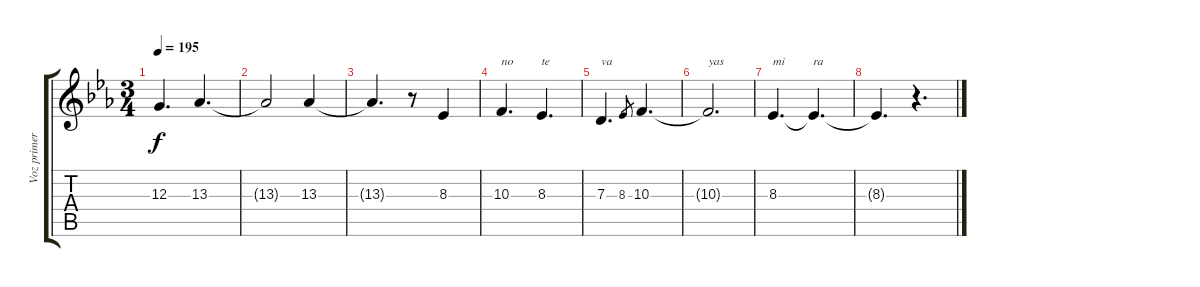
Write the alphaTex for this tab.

\track ("Voz primera" "Voz primer") {instrument clarinet}
\staff {score tabs}
\tuning (E4 B3 G3 D3 A2 E2) {hide}
\ts (3 4)
\tempo 195
\clef g2
\ks eb
12.3.4{d dy f} 13.3.4{d} |
13.3{t}.2 13.3.4 |
13.3{t}.4{d} r.8 8.3.4 |
10.3.4{d txt "no"} 8.3.4{d txt "te"} |
7.3.4{d txt "va"} 8.3.8{gr} 10.3.4{d} |
10.3{t}.2{d txt "yas"} |
8.3.4{d txt "mi"} 8.3{t}.4{d txt "ra"} |
8.3{t}.4{d} r.4{d}
